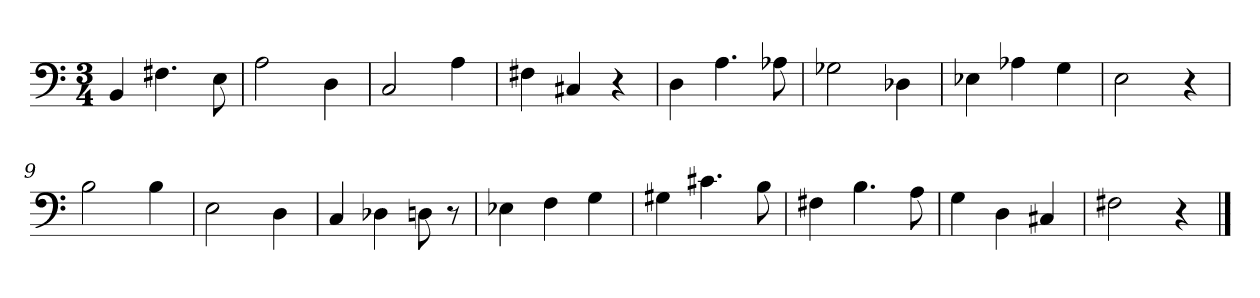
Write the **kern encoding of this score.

**kern
*part1
*staff1
*clefF4
*k[]
*M3/4
=1
4BB/
4.F#X\
8E\
=2
2A\
4D\
=3
2C/
4A\
=4
4F#X\
4C#X/
4r
=5
4D\
4.A\
8A-X\
=6
2G-X\
4D-X\
=7
4E-X\
4A-X\
4G\
=8
2E\
4r
=9
2B\
4B\
=10
2E\
4D\
=11
4C/
4D-X\
8Dn\
8r
=12
4E-X\
4F\
4G\
=13
4G#X\
4.c#X\
8B\
=14
4F#X\
4.B\
8A\
=15
4G\
4D\
4C#X/
=16
2F#X\
4r
==
*-
